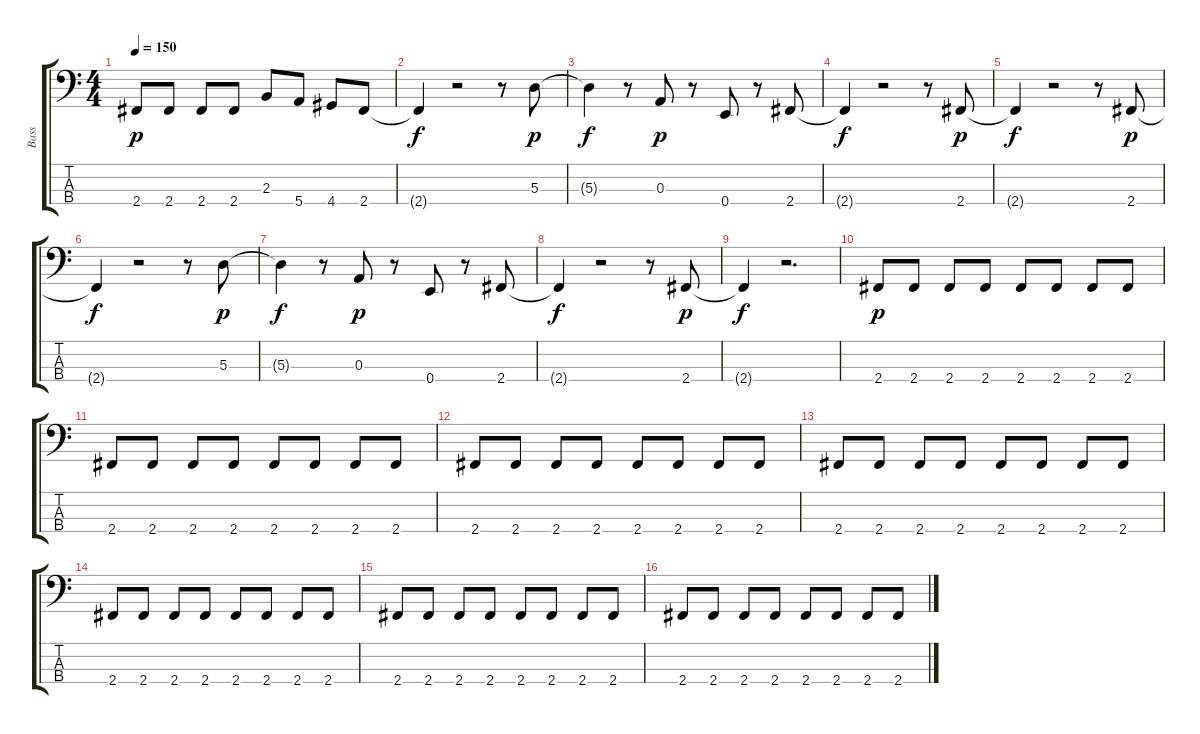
\track ("Bass" "Bass") {instrument electricbasspick}
\staff {score tabs}
\tuning (G2 D2 A1 E1) {hide}
\ts (4 4)
\tempo 150
\clef f4
\ks c
2.4.8{dy p} 2.4.8 2.4.8 2.4.8 2.3.8 5.4.8 4.4.8 2.4.8 |
2.4{t}.4{dy f} r.2 r.8 5.3.8{dy p} |
5.3{t}.4{dy f} r.8 0.3.8{dy p} r.8 0.4.8 r.8 2.4.8 |
2.4{t}.4{dy f} r.2 r.8 2.4.8{dy p} |
2.4{t}.4{dy f} r.2 r.8 2.4.8{dy p} |
2.4{t}.4{dy f} r.2 r.8 5.3.8{dy p} |
5.3{t}.4{dy f} r.8 0.3.8{dy p} r.8 0.4.8 r.8 2.4.8 |
2.4{t}.4{dy f} r.2 r.8 2.4.8{dy p} |
2.4{t}.4{dy f} r.2{d} |
2.4.8{dy p} 2.4.8 2.4.8 2.4.8 2.4.8 2.4.8 2.4.8 2.4.8 |
2.4.8 2.4.8 2.4.8 2.4.8 2.4.8 2.4.8 2.4.8 2.4.8 |
2.4.8 2.4.8 2.4.8 2.4.8 2.4.8 2.4.8 2.4.8 2.4.8 |
2.4.8 2.4.8 2.4.8 2.4.8 2.4.8 2.4.8 2.4.8 2.4.8 |
2.4.8 2.4.8 2.4.8 2.4.8 2.4.8 2.4.8 2.4.8 2.4.8 |
2.4.8 2.4.8 2.4.8 2.4.8 2.4.8 2.4.8 2.4.8 2.4.8 |
2.4.8 2.4.8 2.4.8 2.4.8 2.4.8 2.4.8 2.4.8 2.4.8
